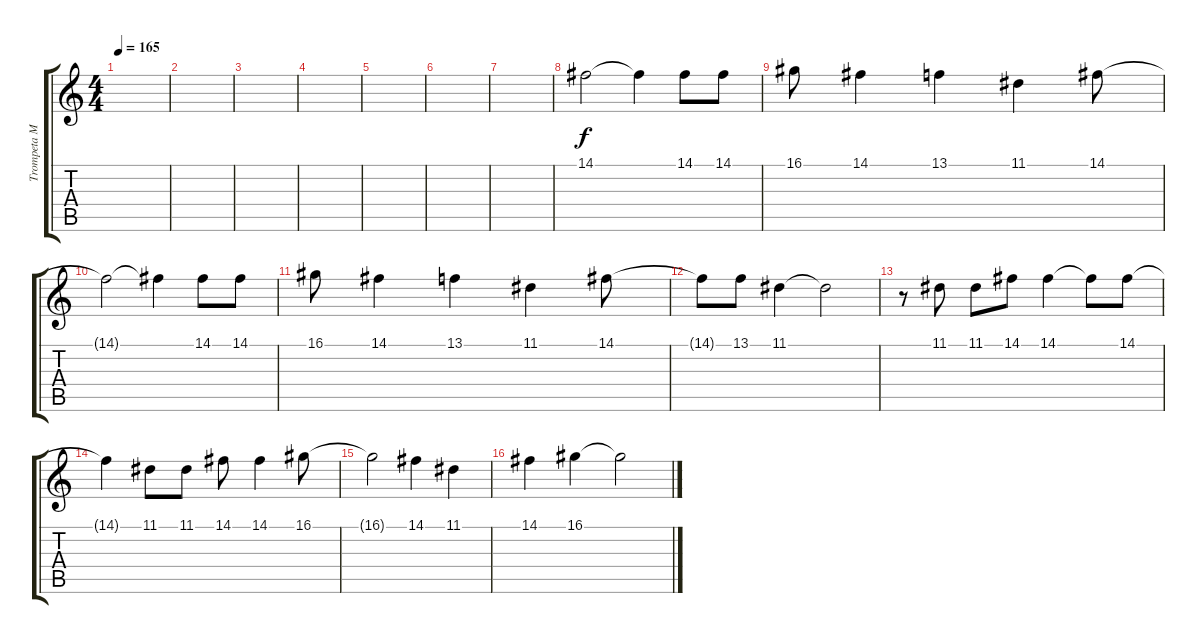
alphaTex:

\track ("Trompeta Manuel Moncada" "Trompeta M") {instrument trumpet}
\staff {score tabs}
\tuning (E4 B3 G3 D3 A2 E2) {hide}
\ts (4 4)
\tempo 165
\clef g2
\ks c
|
|
|
|
|
|
|
14.1.2 14.1{t}.4 14.1.8 14.1.8 |
16.1.8 14.1.4 13.1.4 11.1.4 14.1.8 |
14.1{t}.2 14.1{t}.4 14.1.8 14.1.8 |
16.1.8 14.1.4 13.1.4 11.1.4 14.1.8 |
14.1{t}.8 13.1.8 11.1.4 11.1{t}.2 |
r.8 11.1.8 11.1.8 14.1.8 14.1.4 14.1{t}.8 14.1.8 |
14.1{t}.4 11.1.8 11.1.8 14.1.8 14.1.4 16.1.8 |
16.1{t}.2 14.1.4 11.1.4 |
14.1.4 16.1.4 16.1{t}.2
